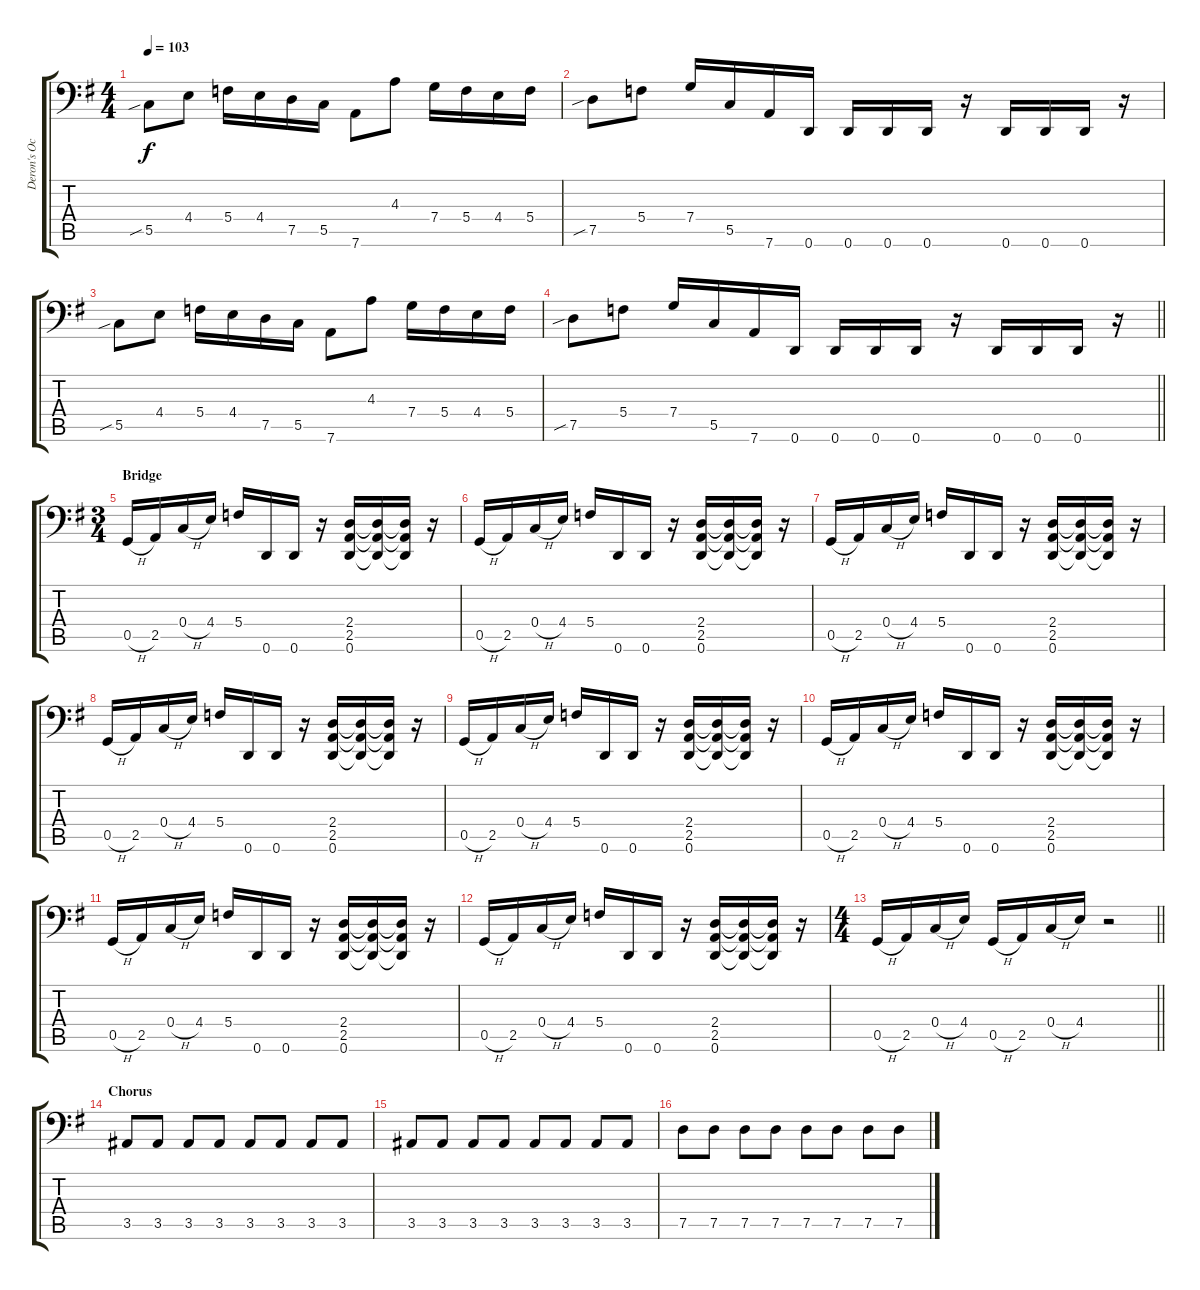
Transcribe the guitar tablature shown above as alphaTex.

\track ("Deron's Octaver" "Deron's Oc") {instrument overdrivenguitar}
\staff {score tabs}
\tuning (D3 A2 F2 C2 G1 D1) {hide}
\ts (4 4)
\tempo 103
\clef f4
\ks g
5.5{sib}.8{dy f} 4.4.8 5.4.16 4.4.16 7.5.16 5.5.16 7.6.8 4.3.8 7.4.16 5.4.16 4.4.16 5.4.16 |
7.5{sib}.8 5.4.8 7.4.16 5.5.16 7.6.16 0.6.16 0.6.16 0.6.16 0.6.16 r.16 0.6.16 0.6.16 0.6.16 r.16 |
5.5{sib}.8 4.4.8 5.4.16 4.4.16 7.5.16 5.5.16 7.6.8 4.3.8 7.4.16 5.4.16 4.4.16 5.4.16 |
\barLineRight lightlight
7.5{sib}.8 5.4.8 7.4.16 5.5.16 7.6.16 0.6.16 0.6.16 0.6.16 0.6.16 r.16 0.6.16 0.6.16 0.6.16 r.16 |
\ts (3 4)
\section ("" "Bridge")
0.5{h}.16 2.5.16 0.4{h}.16 4.4.16 5.4.16 0.6.16 0.6.16 r.16 (2.4 2.5 0.6).16 (2.4{t} 2.5{t} 0.6{t}).16 (2.4{t} 2.5{t} 0.6{t}).16 r.16 |
0.5{h}.16 2.5.16 0.4{h}.16 4.4.16 5.4.16 0.6.16 0.6.16 r.16 (2.4 2.5 0.6).16 (2.4{t} 2.5{t} 0.6{t}).16 (2.4{t} 2.5{t} 0.6{t}).16 r.16 |
0.5{h}.16 2.5.16 0.4{h}.16 4.4.16 5.4.16 0.6.16 0.6.16 r.16 (2.4 2.5 0.6).16 (2.4{t} 2.5{t} 0.6{t}).16 (2.4{t} 2.5{t} 0.6{t}).16 r.16 |
0.5{h}.16 2.5.16 0.4{h}.16 4.4.16 5.4.16 0.6.16 0.6.16 r.16 (2.4 2.5 0.6).16 (2.4{t} 2.5{t} 0.6{t}).16 (2.4{t} 2.5{t} 0.6{t}).16 r.16 |
0.5{h}.16 2.5.16 0.4{h}.16 4.4.16 5.4.16 0.6.16 0.6.16 r.16 (2.4 2.5 0.6).16 (2.4{t} 2.5{t} 0.6{t}).16 (2.4{t} 2.5{t} 0.6{t}).16 r.16 |
0.5{h}.16 2.5.16 0.4{h}.16 4.4.16 5.4.16 0.6.16 0.6.16 r.16 (2.4 2.5 0.6).16 (2.4{t} 2.5{t} 0.6{t}).16 (2.4{t} 2.5{t} 0.6{t}).16 r.16 |
0.5{h}.16 2.5.16 0.4{h}.16 4.4.16 5.4.16 0.6.16 0.6.16 r.16 (2.4 2.5 0.6).16 (2.4{t} 2.5{t} 0.6{t}).16 (2.4{t} 2.5{t} 0.6{t}).16 r.16 |
0.5{h}.16 2.5.16 0.4{h}.16 4.4.16 5.4.16 0.6.16 0.6.16 r.16 (2.4 2.5 0.6).16 (2.4{t} 2.5{t} 0.6{t}).16 (2.4{t} 2.5{t} 0.6{t}).16 r.16 |
\ts (4 4)
\barLineRight lightlight
0.5{h}.16 2.5.16 0.4{h}.16 4.4.16 0.5{h}.16 2.5.16 0.4{h}.16 4.4.16 r.2 |
\section ("" "Chorus")
3.5.8 3.5.8 3.5.8 3.5.8 3.5.8 3.5.8 3.5.8 3.5.8 |
3.5.8 3.5.8 3.5.8 3.5.8 3.5.8 3.5.8 3.5.8 3.5.8 |
7.5.8 7.5.8 7.5.8 7.5.8 7.5.8 7.5.8 7.5.8 7.5.8
